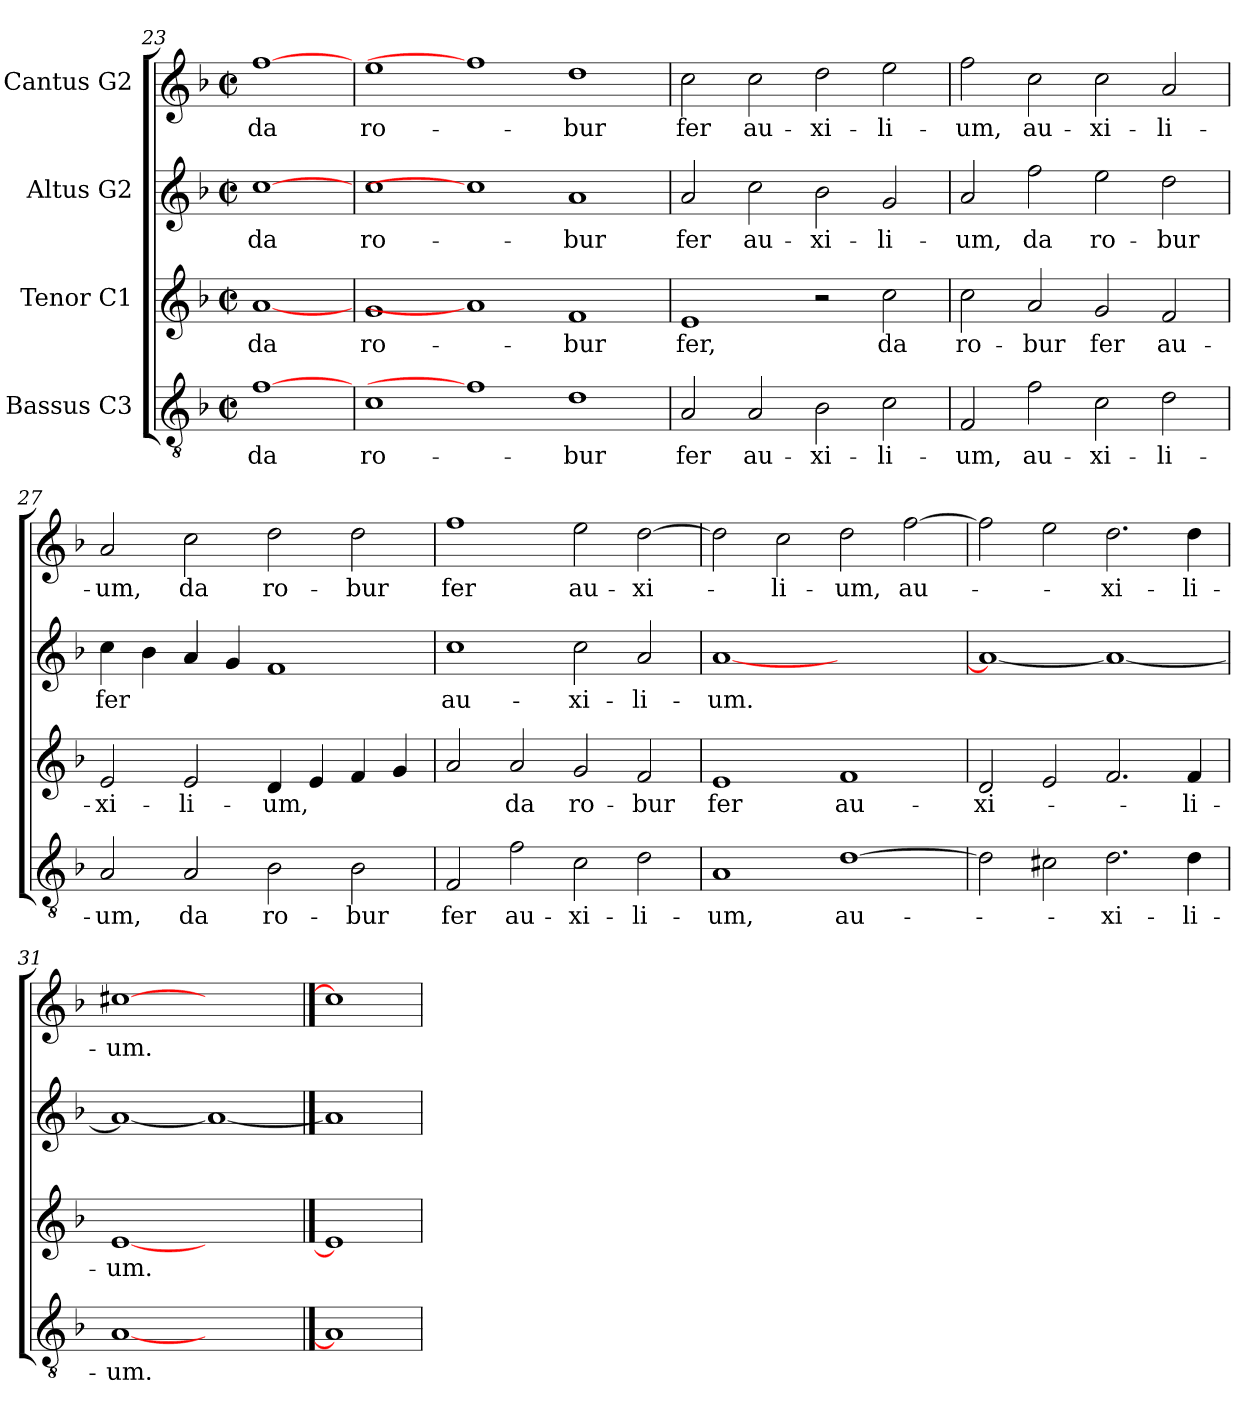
**kern	**text	**kern	**text	**kern	**text	**kern	**text
*part4	*part4	*part3	*part3	*part2	*part2	*part1	*part1
*staff4	*staff4	*staff3	*staff3	*staff2	*staff2	*staff1	*staff1
*I"Bassus C3	*	*I"Tenor C1	*	*I"Altus G2	*	*I"Cantus G2	*
*clefGv2	*	*clefG2	*	*clefG2	*	*clefG2	*
*k[b-]	*	*k[b-]	*	*k[b-]	*	*k[b-]	*
*F:	*	*F:	*	*F:	*	*F:	*
*M2/2	*	*M2/2	*	*M2/2	*	*M2/2	*
*met(c|)	*	*met(c|)	*	*met(c|)	*	*met(c|)	*
=23	=23	=23	=23	=23	=23	=23	=23
!	!LO:LY:b	!	!LO:LY:b:rj	!	!LO:LY:b:rj	!	!LO:LY:b
[1f	da	[1a	da	[1cc	da	[1ff	da
=24	=24	=24	=24	=24	=24	=24	=24
!	!LO:LY:b	!	!LO:LY:b:rj	!	!LO:LY:b:rj	!	!LO:LY:b
1c	ro-	1g	ro-	1cc	ro-	1ee	ro-
1f]	.	1a]	.	1cc]	.	1ff]	.
!	!LO:LY:b	!	!LO:LY:b:rj	!	!LO:LY:b:rj	!	!LO:LY:b
1d	-bur	1f	-bur	1a	-bur	1dd	-bur
=25	=25	=25	=25	=25	=25	=25	=25
!	!LO:LY:b	!	!LO:LY:b:rj	!	!LO:LY:b:rj	!	!LO:LY:b
2A/	fer	1e	fer,	2a/	fer	2cc\	fer
!	!LO:LY:b	!	!	!	!LO:LY:b:rj	!	!LO:LY:b
2A/	au-	.	.	2cc\	au-	2cc\	au-
!	!LO:LY:b	!	!	!	!LO:LY:b:rj	!	!LO:LY:b
2B-\	-xi-	2r	.	2b-\	-xi-	2dd\	-xi-
!	!LO:LY:b	!	!LO:LY:b:rj	!	!LO:LY:b:rj	!	!LO:LY:b
2c\	-li-	2cc\	da	2g/	-li-	2ee\	-li-
=26	=26	=26	=26	=26	=26	=26	=26
!	!LO:LY:b	!	!LO:LY:b:rj	!	!LO:LY:b:rj	!	!LO:LY:b
2F/	-um,	2cc\	ro-	2a/	-um,	2ff\	-um,
!	!LO:LY:b	!	!LO:LY:b:rj	!	!LO:LY:b:rj	!	!LO:LY:b
2f\	au-	2a/	-bur	2ff\	da	2cc\	au-
!	!LO:LY:b	!	!LO:LY:b:rj	!	!LO:LY:b:rj	!	!LO:LY:b
2c\	-xi-	2g/	fer	2ee\	ro-	2cc\	-xi-
!	!LO:LY:b	!	!LO:LY:b:rj	!	!LO:LY:b:rj	!	!LO:LY:b
2d\	-li-	2f/	au-	2dd\	-bur	2a/	-li-
!!LO:PB:g=z
=27	=27	=27	=27	=27	=27	=27	=27
!	!LO:LY:b	!	!LO:LY:b:rj	!	!LO:LY:b:rj	!	!LO:LY:b
2A/	-um,	2e/	-xi-	4cc\	fer	2a/	-um,
.	.	.	.	4b-\	.	.	.
!	!LO:LY:b	!	!LO:LY:b:rj	!	!	!	!LO:LY:b
2A/	da	2e/	-li-	4a/	.	2cc\	da
.	.	.	.	4g/	.	.	.
!	!LO:LY:b	!	!LO:LY:b:rj	!	!	!	!LO:LY:b
2B-\	ro-	4d/	-um,	1f	.	2dd\	ro-
.	.	4e/	.	.	.	.	.
!	!LO:LY:b	!	!	!	!	!	!LO:LY:b
2B-\	-bur	4f/	.	.	.	2dd\	-bur
.	.	4g/	.	.	.	.	.
=28	=28	=28	=28	=28	=28	=28	=28
!	!LO:LY:b	!	!	!	!LO:LY:b:rj	!	!LO:LY:b
2F/	fer	2a/	.	1cc	au-	1ff	fer
!	!LO:LY:b	!	!LO:LY:b:rj	!	!	!	!
2f\	au-	2a/	da	.	.	.	.
!	!LO:LY:b	!	!LO:LY:b:rj	!	!LO:LY:b:rj	!	!LO:LY:b
2c\	-xi-	2g/	ro-	2cc\	-xi-	2ee\	au-
!	!LO:LY:b	!	!LO:LY:b:rj	!	!LO:LY:b:rj	!	!LO:LY:b
2d\	-li-	2f/	-bur	2a/	-li-	[>2dd\	-xi-
=29	=29	=29	=29	=29	=29	=29	=29
!	!LO:LY:b	!	!LO:LY:b:rj	!	!LO:LY:b:rj	!	!
1A	-um,	1e	fer	[<1a	-um.	2dd\]	.
!	!	!	!	!	!	!	!LO:LY:b
.	.	.	.	.	.	2cc\	-li-
!	!LO:LY:b	!	!LO:LY:b:rj	!	!	!	!LO:LY:b
[>1d	au-	1f	au-	1ryy	.	2dd\	-um,
!	!	!	!	!	!	!	!LO:LY:b
.	.	.	.	.	.	[>2ff\	au-
=30	=30	=30	=30	=30	=30	=30	=30
!	!	!	!LO:LY:b:rj	!	!	!	!
2d\]	.	2d/	-xi-	1a_	.	2ff\]	.
2c#X\	.	2e/	.	.	.	2ee\	.
!	!LO:LY:b	!	!	!	!	!	!LO:LY:b
2.d\	-xi-	2.f/	.	1a_	.	2.dd\	-xi-
!	!LO:LY:b	!	!LO:LY:b:rj	!	!	!	!LO:LY:b
4d\	-li-	4f/	-li-	.	.	4dd\	-li-
=31	=31	=31	=31	=31	=31	=31	=31
!	!LO:LY:b	!	!LO:LY:b:rj	!	!	!	!LO:LY:b
[1A	-um.	[1e	-um.	1a_	.	[1cc#X	-um.
1ryy	.	1ryy	.	1a_	.	1ryy	.
==32	==32	==32	==32	==32	==32	==32	==32
1A]	.	1e]	.	1a]	.	1cc#]	.
=	=	=	=	=	=	=	=
*-	*-	*-	*-	*-	*-	*-	*-
